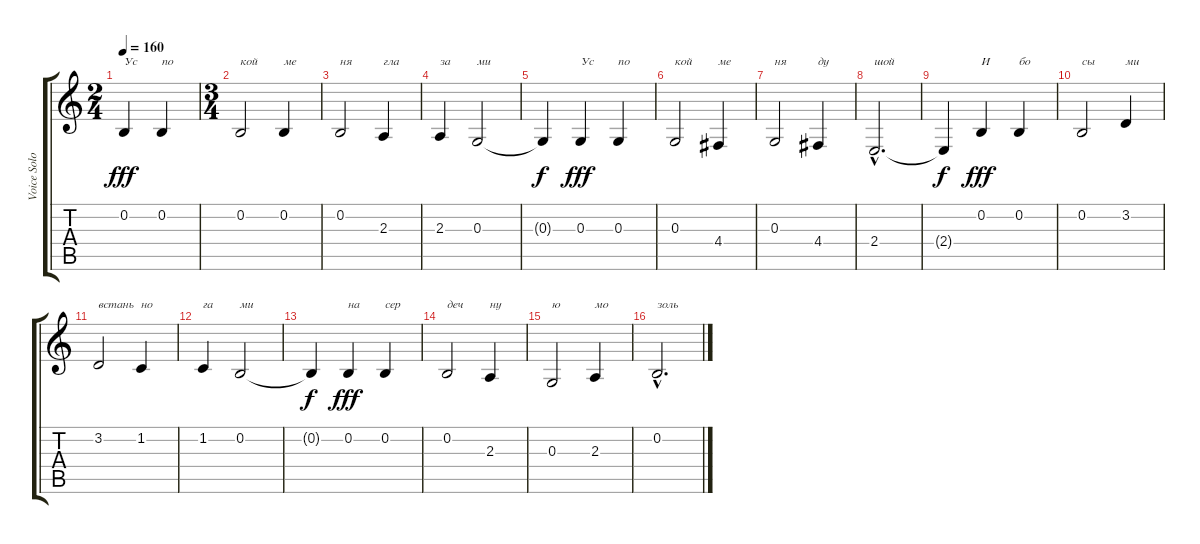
\track ("Voice Solo" "Voice Solo") {instrument tenorsax}
\staff {score tabs}
\tuning (E4 B3 G3 D3 A2 E2) {hide}
\ts (2 4)
\tempo 160
\clef g2
\ks c
0.2.4{txt "Ус" dy fff instrument tenorsax} 0.2.4{txt "по"} |
\ts (3 4)
0.2.2{txt "кой"} 0.2.4{txt "ме"} |
0.2.2{txt "ня"} 2.3.4{txt "гла"} |
2.3.4{txt "за"} 0.3.2{txt "ми"} |
0.3{t}.4{dy f} 0.3.4{txt "Ус" dy fff} 0.3.4{txt "по"} |
0.3.2{txt "кой"} 4.4.4{txt "ме"} |
0.3.2{txt "ня"} 4.4.4{txt "ду"} |
2.4{hac}.2{d txt "шой"} |
2.4{t}.4{dy f} 0.2.4{txt "И" dy fff} 0.2.4{txt "бо"} |
0.2.2{txt "сы"} 3.2.4{txt "ми"} |
3.2.2{txt "встань"} 1.2.4{txt "но"} |
1.2.4{txt "га"} 0.2.2{txt "ми"} |
0.2{t}.4{dy f} 0.2.4{txt "на" dy fff} 0.2.4{txt "сер"} |
0.2.2{txt "деч"} 2.3.4{txt "ну"} |
0.3.2{txt "ю"} 2.3.4{txt "мо"} |
0.2{hac}.2{d txt "золь"}
